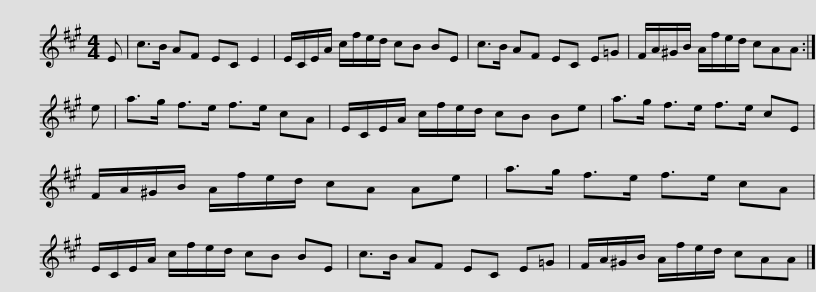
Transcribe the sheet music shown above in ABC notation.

X:1
L:1/8
M:4/4
I:linebreak $
K:A
V:1 treble
V:1
 E | c>B AF EC E2 | E/C/E/A/ c/f/e/d/ cB BE | c>B AF EC E=G | F/A/^G/B/ A/f/e/d/ cAA :| %5
 e |$ a>g f>e f>e cA | E/C/E/A/ c/f/e/d/ cB Be | a>g f>e f>e cE | F/A/^G/B/ A/f/e/d/ cA Ae |$ %10
 a>g f>e f>e cA | E/C/E/A/ c/f/e/d/ cB BE | c>B AF EC E=G | F/A/^G/B/ A/f/e/d/ cAA |] %14
